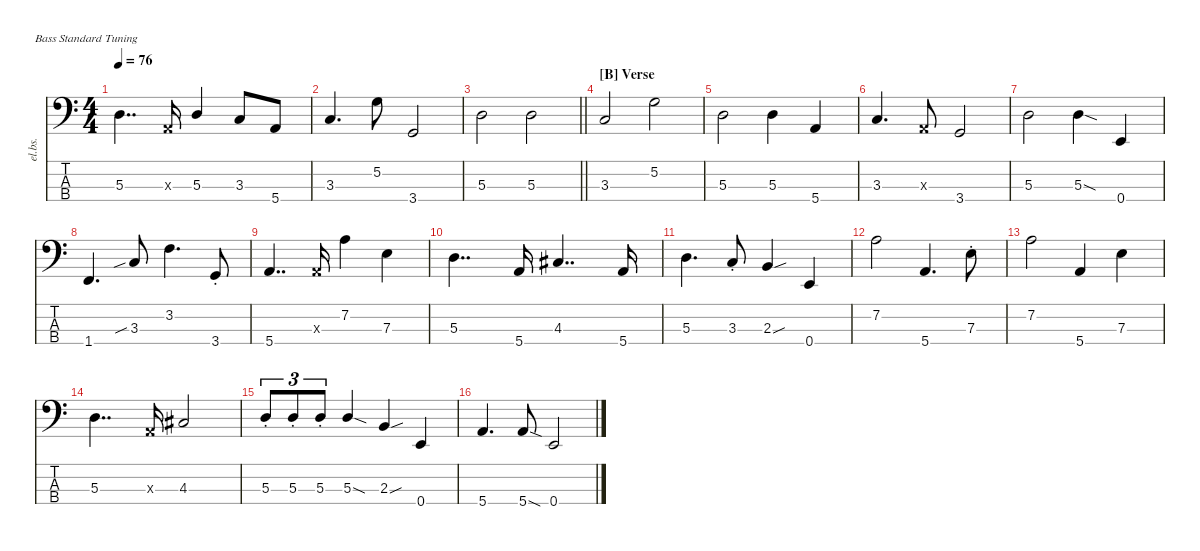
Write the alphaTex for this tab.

\defaultSystemsLayout 4
\hideDynamics
\bracketExtendMode nobrackets
\track ("Electric Bass" "el.bs.") {mute instrument electricbassfinger}
\staff {score tabs}
\tuning (G2 D2 A1 E1)
\ts (4 4)
\tempo 76
\clef f4
\ks c
5.3.4{dd dy mf beam Down} 0.3{x}.16{beam Up} 5.3.4{beam Up} 3.3.8{beam Up} 5.4.8{beam Up} |
3.3.4{d beam Up} 5.2.8{beam Down} 3.4.2{beam Up} |
\barLineRight lightlight
5.3.2{beam Down} 5.3.2{beam Down} |
\section ("B" "Verse")
3.3.2{beam Up} 5.2.2{beam Down} |
5.3.2{beam Down} 5.3.4{beam Down} 5.4.4{beam Up} |
3.3.4{d beam Up} 0.3{x}.8{beam Up} 3.4.2{beam Up} |
5.3.2{beam Down} 5.3{sod}.4{beam Down} 0.4.4{beam Up} |
1.4.4{d beam Up} 3.3{sib}.8{beam Up} 3.2.4{d beam Down} 3.4{st}.8{beam Up} |
5.4.4{dd beam Up} 0.3{x}.16{beam Up} 7.2.4{beam Down} 7.3.4{beam Down} |
5.3.4{dd beam Down} 5.4.16{beam Up} 4.3{acc #}.4{dd beam Up} 5.4.16{beam Up} |
5.3.4{d beam Down} 3.3{st}.8{beam Up} 2.3{sou}.4{beam Up} 0.4.4{beam Up} |
7.2.2{beam Down} 5.4.4{d beam Up} 7.3{st}.8{beam Down} |
7.2.2{beam Down} 5.4.4{beam Up} 7.3.4{beam Down} |
5.3.4{dd beam Down} 0.3{x}.16{beam Up} 4.3{acc #}.2{beam Up} |
5.3{st}.8{tu (3 2) beam Up} 5.3{st}.8{tu (3 2) beam Up} 5.3{st}.8{tu (3 2) beam Up} 5.3{sod}.4{beam Up} 2.3{sou}.4{beam Up} 0.4.4{beam Up} |
5.4.4{d beam Up} 5.4{sod}.8{beam Up} 0.4.2{beam Up}
